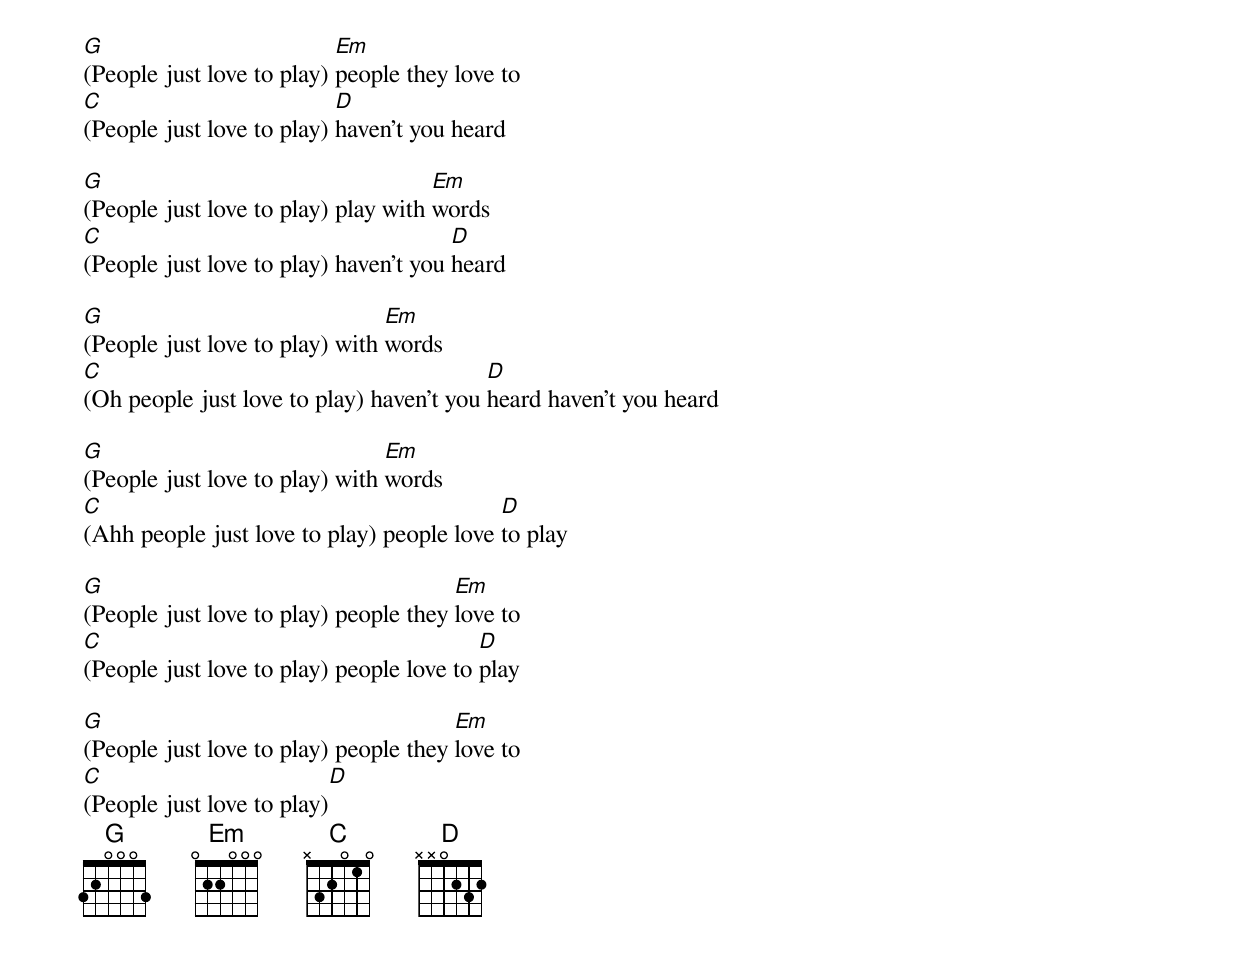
G                          Em
(People just love to play) people they love to
C                          D
(People just love to play) haven't you heard

G                                    Em
(People just love to play) play with words
C                                      D
(People just love to play) haven't you heard

G                               Em
(People just love to play) with words
C                                         D
(Oh people just love to play) haven't you heard haven't you heard

G                               Em
(People just love to play) with words
C                                          D
(Ahh people just love to play) people love to play

G                                      Em
(People just love to play) people they love to
C                                         D
(People just love to play) people love to play

G                                      Em
(People just love to play) people they love to
C                                         D
(People just love to play)
